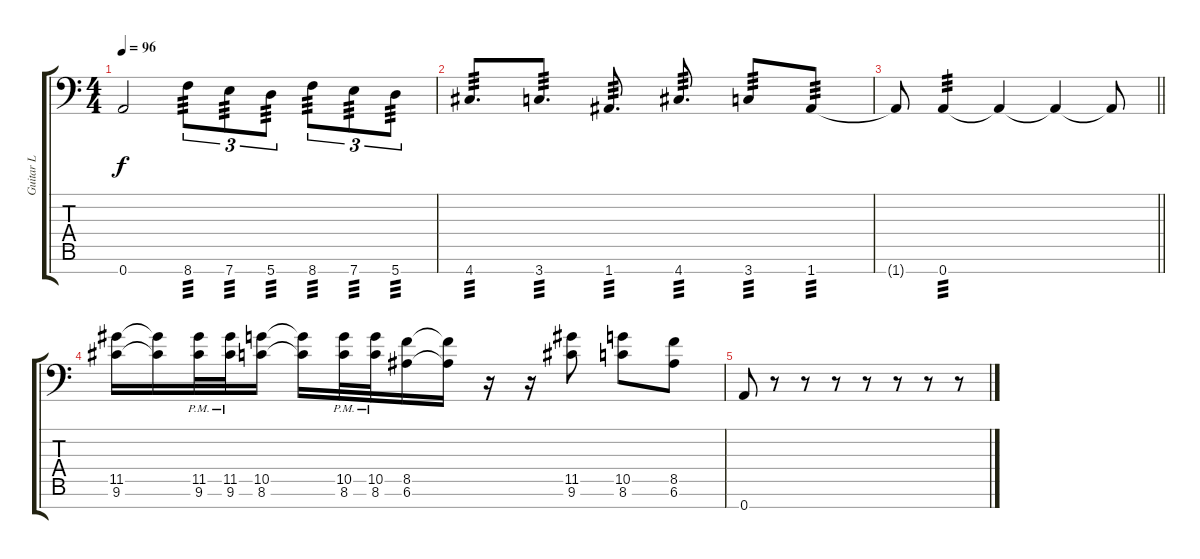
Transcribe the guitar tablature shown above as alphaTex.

\track ("Guitar L" "Guitar L") {instrument distortionguitar}
\staff {score tabs}
\tuning (E4 B3 G3 D3 A2 E2 A1) {hide}
\ts (4 4)
\tempo 96
\clef f4
\ks c
0.7{t}.2{dy f} 8.7.8{tu (3 2) tp 3} 7.7.8{tu (3 2) tp 3} 5.7.8{tu (3 2) tp 3} 8.7.8{tu (3 2) tp 3} 7.7.8{tu (3 2) tp 3} 5.7.8{tu (3 2) tp 3} |
4.7.8{d tp 3} 3.7.8{d tp 3} 1.7.8{d tp 3} 4.7.8{d tp 3} 3.7.8{tp 3} 1.7.8{tp 3} |
\barLineRight lightlight
1.7{t}.8 0.7.4{tp 3} 0.7{t}.4 0.7{t}.4 0.7{t}.8 |
(11.5 9.6).16 (11.5{t} 9.6{t}).16 (11.5{pm} 9.6{pm}).32 (11.5{pm} 9.6{pm}).32 (10.5 8.6).16 (10.5{t} 8.6{t}).16 (10.5{pm} 8.6{pm}).32 (10.5{pm} 8.6{pm}).32 (8.5 6.6).16 (8.5{t} 6.6{t}).16 r.16 r.16 (11.5 9.6).8 (10.5 8.6).8 (8.5 6.6).8 |
0.7.8 r.8 r.8 r.8 r.8 r.8 r.8 r.8
